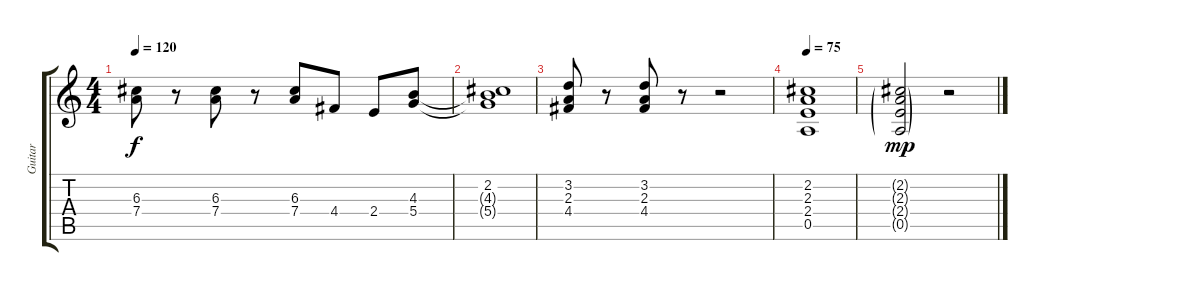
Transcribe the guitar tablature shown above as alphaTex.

\track ("Guitar" "Guitar") {instrument distortionguitar}
\staff {score tabs}
\tuning (E4 B3 G3 D3 A2 E2) {hide}
\ts (4 4)
\tempo 120
\clef g2
\ks c
(6.3 7.4).8{dy f} r.8 (6.3 7.4).8 r.8 (6.3 7.4).8 4.4.8 2.4.8 (4.3 5.4).8 |
(2.2{t} 4.3{t} 5.4{t}).1 |
(3.2 2.3 4.4).8 r.8 (3.2 2.3 4.4).8 r.8 r.2 |
\tempo 75
(2.2 2.3 2.4 0.5).1 |
(2.2{g} 2.3{g} 2.4{g} 0.5{g}).2{dy mp} r.2
